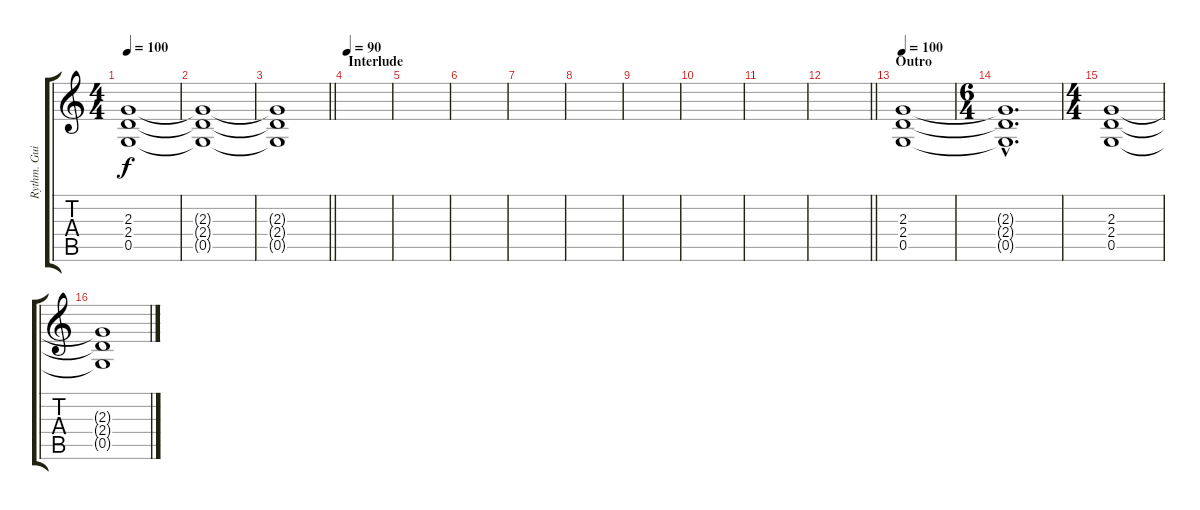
\track ("Rythm. Guitar" "Rythm. Gui") {instrument overdrivenguitar}
\staff {score tabs}
\tuning (D4 A3 F3 C3 G2 D2) {hide}
\ts (4 4)
\tempo 100
\clef g2
\ks c
(2.3{t} 2.4{t} 0.5{t}).1{dy f} |
(2.3{t} 2.4{t} 0.5{t}).1 |
\barLineRight lightlight
(2.3{t} 2.4{t} 0.5{t}).1 |
\section ("" "Interlude")
\tempo 90
|
|
|
|
|
|
|
|
\barLineRight lightlight
|
\section ("" "Outro")
\tempo 100
(2.3 2.4 0.5).1 |
\ts (6 4)
(2.3{hac t} 2.4{hac t} 0.5{hac t}).1{d} |
\ts (4 4)
(2.3 2.4 0.5).1 |
(2.3{t} 2.4{t} 0.5{t}).1
